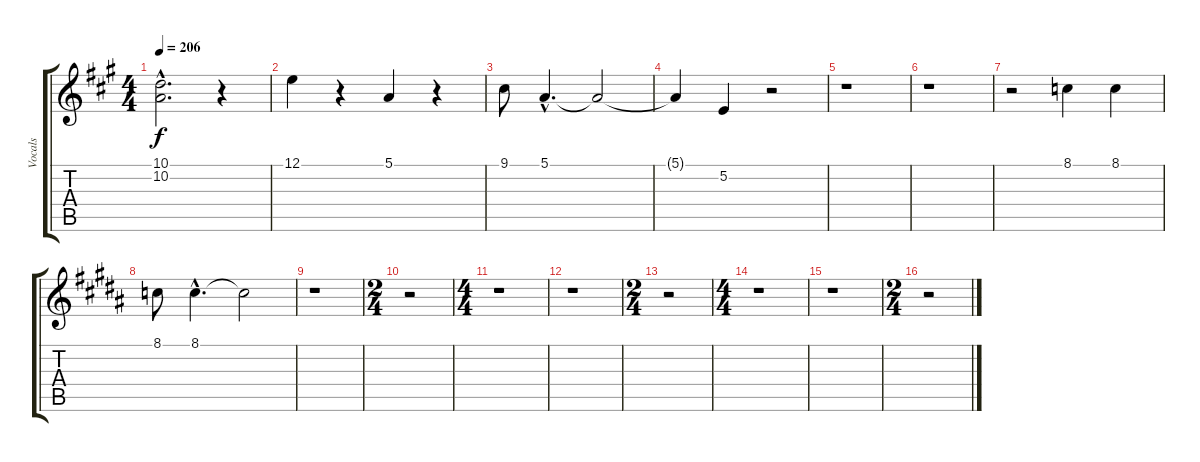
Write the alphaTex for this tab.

\track ("Vocals" "Vocals") {instrument lead6voice}
\staff {score tabs}
\tuning (E4 B3 G3 D3 A2 E2) {hide}
\ts (4 4)
\tempo 206
\clef g2
\ks a
(10.1{hac t} 10.2{hac}).2{d dy f} r.4 |
12.1.4 r.4 5.1.4 r.4 |
9.1.8 5.1{hac}.4{d} 5.1{t}.2 |
5.1{t}.4 5.2.4 r.2 |
r.1 |
r.1 |
r.2 8.1.4 8.1.4 |
\ks b
8.1.8 8.1{hac}.4{d} 8.1{t}.2 |
r.1 |
\ts (2 4)
r.2 |
\ts (4 4)
r.1 |
r.1 |
\ts (2 4)
r.2 |
\ts (4 4)
r.1 |
r.1 |
\ts (2 4)
r.2
